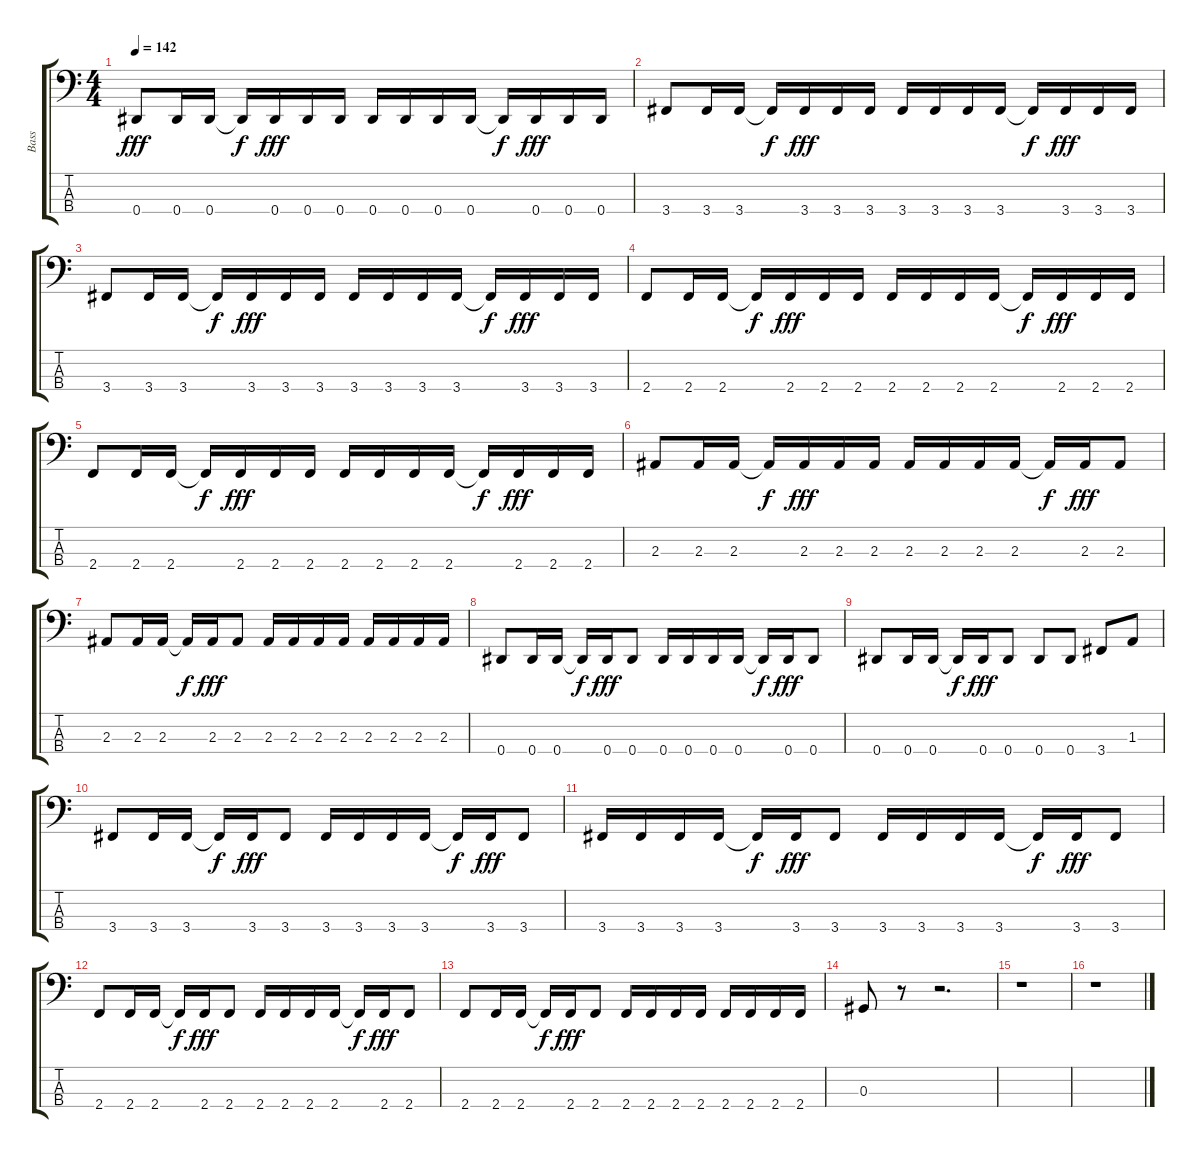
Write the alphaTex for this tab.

\track ("Bass" "Bass") {instrument electricbassfinger}
\staff {score tabs}
\tuning (Gb2 Db2 Ab1 Eb1) {hide}
\ts (4 4)
\tempo 142
\clef f4
\ks c
0.4.8{dy fff} 0.4.16 0.4.16 0.4{t}.16{dy f} 0.4.16{dy fff} 0.4.16 0.4.16 0.4.16 0.4.16 0.4.16 0.4.16 0.4{t}.16{dy f} 0.4.16{dy fff} 0.4.16 0.4.16 |
3.4.8 3.4.16 3.4.16 3.4{t}.16{dy f} 3.4.16{dy fff} 3.4.16 3.4.16 3.4.16 3.4.16 3.4.16 3.4.16 3.4{t}.16{dy f} 3.4.16{dy fff} 3.4.16 3.4.16 |
3.4.8 3.4.16 3.4.16 3.4{t}.16{dy f} 3.4.16{dy fff} 3.4.16 3.4.16 3.4.16 3.4.16 3.4.16 3.4.16 3.4{t}.16{dy f} 3.4.16{dy fff} 3.4.16 3.4.16 |
2.4.8 2.4.16 2.4.16 2.4{t}.16{dy f} 2.4.16{dy fff} 2.4.16 2.4.16 2.4.16 2.4.16 2.4.16 2.4.16 2.4{t}.16{dy f} 2.4.16{dy fff} 2.4.16 2.4.16 |
2.4.8 2.4.16 2.4.16 2.4{t}.16{dy f} 2.4.16{dy fff} 2.4.16 2.4.16 2.4.16 2.4.16 2.4.16 2.4.16 2.4{t}.16{dy f} 2.4.16{dy fff} 2.4.16 2.4.16 |
2.3.8 2.3.16 2.3.16 2.3{t}.16{dy f} 2.3.16{dy fff} 2.3.16 2.3.16 2.3.16 2.3.16 2.3.16 2.3.16 2.3{t}.16{dy f} 2.3.16{dy fff} 2.3.8 |
2.3.8 2.3.16 2.3.16 2.3{t}.16{dy f} 2.3.16{dy fff} 2.3.8 2.3.16 2.3.16 2.3.16 2.3.16 2.3.16 2.3.16 2.3.16 2.3.16 |
0.4.8 0.4.16 0.4.16 0.4{t}.16{dy f} 0.4.16{dy fff} 0.4.8 0.4.16 0.4.16 0.4.16 0.4.16 0.4{t}.16{dy f} 0.4.16{dy fff} 0.4.8 |
0.4.8 0.4.16 0.4.16 0.4{t}.16{dy f} 0.4.16{dy fff} 0.4.8 0.4.8 0.4.8 3.4.8 1.3.8 |
3.4.8 3.4.16 3.4.16 3.4{t}.16{dy f} 3.4.16{dy fff} 3.4.8 3.4.16 3.4.16 3.4.16 3.4.16 3.4{t}.16{dy f} 3.4.16{dy fff} 3.4.8 |
3.4.16 3.4.16 3.4.16 3.4.16 3.4{t}.16{dy f} 3.4.16{dy fff} 3.4.8 3.4.16 3.4.16 3.4.16 3.4.16 3.4{t}.16{dy f} 3.4.16{dy fff} 3.4.8 |
2.4.8 2.4.16 2.4.16 2.4{t}.16{dy f} 2.4.16{dy fff} 2.4.8 2.4.16 2.4.16 2.4.16 2.4.16 2.4{t}.16{dy f} 2.4.16{dy fff} 2.4.8 |
2.4.8 2.4.16 2.4.16 2.4{t}.16{dy f} 2.4.16{dy fff} 2.4.8 2.4.16 2.4.16 2.4.16 2.4.16 2.4.16 2.4.16 2.4.16 2.4.16 |
0.3.8 r.8 r.2{d} |
r.1 |
r.1
